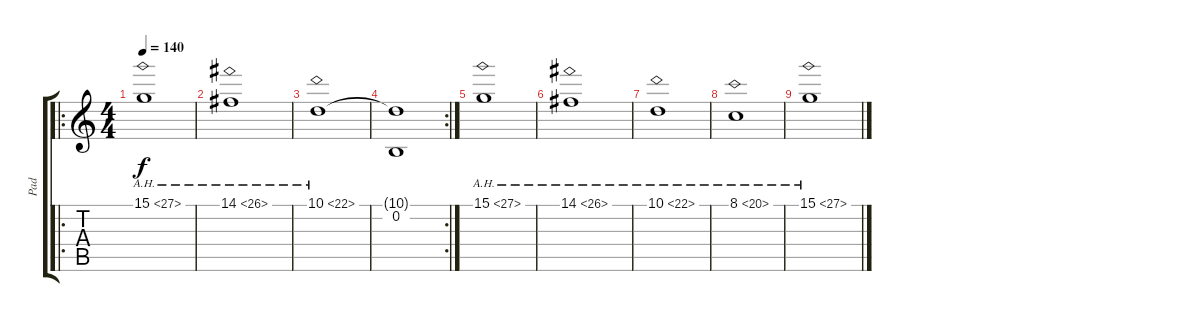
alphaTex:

\track ("Pad" "Pad") {instrument pad5bowed}
\staff {score tabs}
\tuning (E4 B3 G3 D3 A2 E2) {hide}
\ro
\ts (4 4)
\tempo 140
\clef g2
\ks c
15.1{ah 12}.1{dy f} |
14.1{ah 12}.1 |
10.1{ah 12}.1 |
\rc 2
(10.1{t} 0.2).1 |
15.1{ah 12}.1 |
14.1{ah 12}.1 |
10.1{ah 12}.1 |
8.1{ah 12}.1 |
15.1{ah 12}.1
